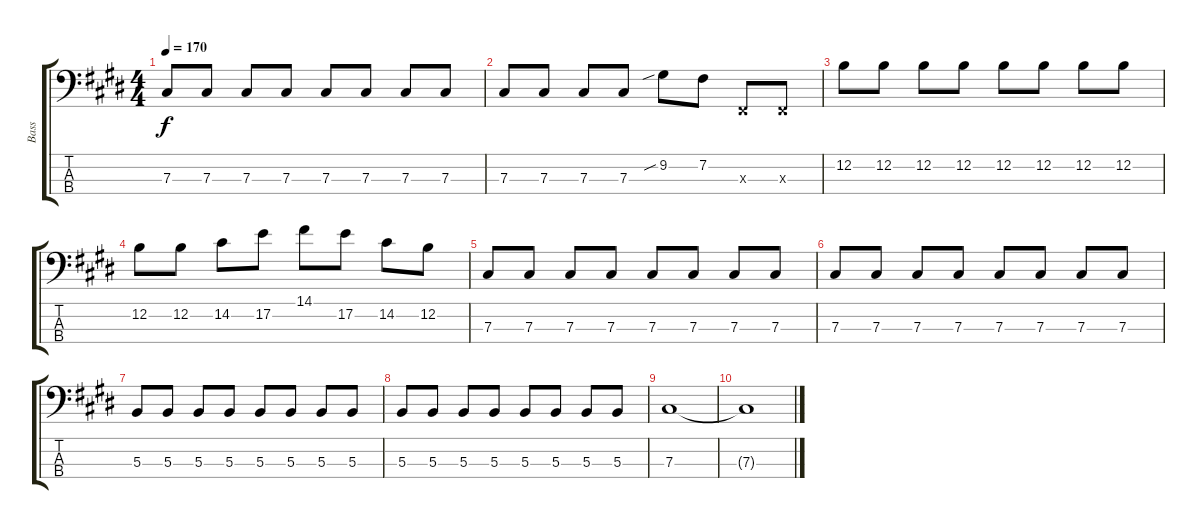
\track ("Bass" "Bass") {instrument electricbassfinger}
\staff {score tabs}
\tuning (E2 B1 Gb1 Db1) {hide}
\ts (4 4)
\tempo 170
\clef f4
\ks c#minor
7.3.8{dy f} 7.3.8 7.3.8 7.3.8 7.3.8 7.3.8 7.3.8 7.3.8 |
7.3.8 7.3.8 7.3.8 7.3.8 9.2{sib}.8 7.2.8 0.3{x}.8 0.3{x}.8 |
12.2.8 12.2.8 12.2.8 12.2.8 12.2.8 12.2.8 12.2.8 12.2.8 |
12.2.8 12.2.8 14.2.8 17.2.8 14.1.8 17.2.8 14.2.8 12.2.8 |
7.3.8 7.3.8 7.3.8 7.3.8 7.3.8 7.3.8 7.3.8 7.3.8 |
7.3.8 7.3.8 7.3.8 7.3.8 7.3.8 7.3.8 7.3.8 7.3.8 |
5.3.8 5.3.8 5.3.8 5.3.8 5.3.8 5.3.8 5.3.8 5.3.8 |
5.3.8 5.3.8 5.3.8 5.3.8 5.3.8 5.3.8 5.3.8 5.3.8 |
7.3.1 |
7.3{t}.1
